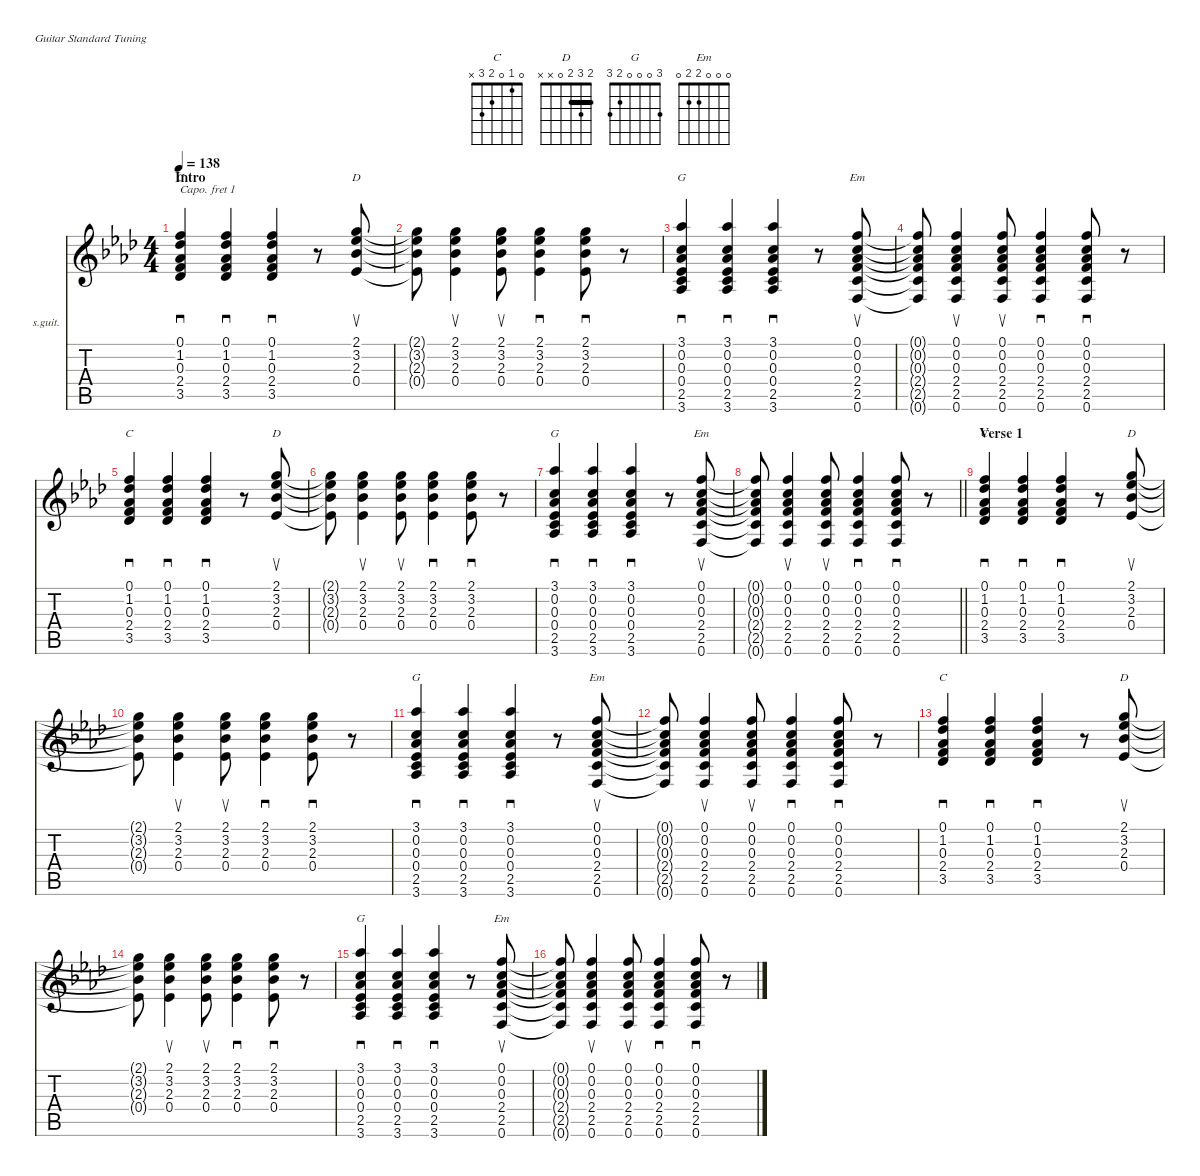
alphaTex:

\defaultSystemsLayout 4
\hideDynamics
\bracketExtendMode nobrackets
\firstSystemTrackNameOrientation horizontal
\otherSystemsTrackNameOrientation horizontal
\track ("cowboy chords 05" "s.guit.") {instrument acousticguitarsteel}
\staff {score tabs}
\capo 1
\tuning (E4 B3 G3 D3 A2 E2)
\chord ("C" 0 1 0 2 3 x) {showfingering false}
\chord ("D" 2 3 2 0 x x) {showfingering false barre 2}
\chord ("G" 3 0 0 0 2 3) {showfingering false}
\chord ("Em" 0 0 0 2 2 0) {showfingering false}
\ts (4 4)
\section ("" "Intro")
\tempo 138
\clef g2
\ks ab
(3.5{acc b} 2.4{acc forcenatural} 0.3{acc b} 1.2{acc b} 0.1{acc forcenatural}).4{sd ch "C" dy mf instrument acousticguitarsteel beam Up} (3.5{acc b} 2.4{acc forcenatural} 0.3{acc b} 1.2{acc b} 0.1{acc forcenatural}).4{sd beam Up} (3.5{acc b} 2.4{acc forcenatural} 0.3{acc b} 1.2{acc b} 0.1{acc forcenatural}).4{sd beam Up} r.8{beam Up} (0.4{acc b} 2.3{acc b} 3.2{acc b} 2.1{acc forcenatural}).8{su ch "D" beam Down} |
(2.1{t acc forcenatural} 3.2{t acc b} 2.3{t acc b} 0.4{t acc b}).8{beam Down} (0.4{acc b} 2.3{acc b} 3.2{acc b} 2.1{acc forcenatural}).4{su beam Down} (0.4{acc b} 2.3{acc b} 3.2{acc b} 2.1{acc forcenatural}).8{su beam Down} (0.4{acc b} 2.3{acc b} 3.2{acc b} 2.1{acc forcenatural}).4{sd beam Down} (0.4{acc b} 2.3{acc b} 3.2{acc b} 2.1{acc forcenatural}).8{sd beam Down} r.8{beam Down} |
(2.5{acc forcenatural} 0.4{acc b} 0.3{acc b} 0.2{acc forcenatural} 3.1{acc b} 3.6{acc b}).4{sd ch "G" beam Up} (2.5{acc forcenatural} 0.4{acc b} 0.3{acc b} 0.2{acc forcenatural} 3.1{acc b} 3.6{acc b}).4{sd beam Up} (2.5{acc forcenatural} 0.4{acc b} 0.3{acc b} 0.2{acc forcenatural} 3.1{acc b} 3.6{acc b}).4{sd beam Up} r.8{beam Up} (2.4{acc forcenatural} 0.3{acc b} 0.2{acc forcenatural} 0.1{acc forcenatural} 0.6{acc forcenatural} 2.5{acc forcenatural}).8{su ch "Em" beam Up} |
(0.1{t acc forcenatural} 0.2{t acc forcenatural} 0.3{t acc b} 2.4{t acc forcenatural} 0.6{t acc forcenatural} 2.5{t acc forcenatural}).8{beam Up} (2.4{acc forcenatural} 0.3{acc b} 0.2{acc forcenatural} 0.1{acc forcenatural} 0.6{acc forcenatural} 2.5{acc forcenatural}).4{su beam Up} (2.4{acc forcenatural} 0.3{acc b} 0.2{acc forcenatural} 0.1{acc forcenatural} 0.6{acc forcenatural} 2.5{acc forcenatural}).8{su beam Up} (2.4{acc forcenatural} 0.3{acc b} 0.2{acc forcenatural} 0.1{acc forcenatural} 0.6{acc forcenatural} 2.5{acc forcenatural}).4{sd beam Up} (2.4{acc forcenatural} 0.3{acc b} 0.2{acc forcenatural} 0.1{acc forcenatural} 0.6{acc forcenatural} 2.5{acc forcenatural}).8{sd beam Up} r.8{beam Up} |
(3.5{acc b} 2.4{acc forcenatural} 0.3{acc b} 1.2{acc b} 0.1{acc forcenatural}).4{sd ch "C" beam Up} (3.5{acc b} 2.4{acc forcenatural} 0.3{acc b} 1.2{acc b} 0.1{acc forcenatural}).4{sd beam Up} (3.5{acc b} 2.4{acc forcenatural} 0.3{acc b} 1.2{acc b} 0.1{acc forcenatural}).4{sd beam Up} r.8{beam Up} (0.4{acc b} 2.3{acc b} 3.2{acc b} 2.1{acc forcenatural}).8{su ch "D" beam Down} |
(2.1{t acc forcenatural} 3.2{t acc b} 2.3{t acc b} 0.4{t acc b}).8{beam Down} (0.4{acc b} 2.3{acc b} 3.2{acc b} 2.1{acc forcenatural}).4{su beam Down} (0.4{acc b} 2.3{acc b} 3.2{acc b} 2.1{acc forcenatural}).8{su beam Down} (0.4{acc b} 2.3{acc b} 3.2{acc b} 2.1{acc forcenatural}).4{sd beam Down} (0.4{acc b} 2.3{acc b} 3.2{acc b} 2.1{acc forcenatural}).8{sd beam Down} r.8{beam Down} |
(2.5{acc forcenatural} 0.4{acc b} 0.3{acc b} 0.2{acc forcenatural} 3.1{acc b} 3.6{acc b}).4{sd ch "G" beam Up} (2.5{acc forcenatural} 0.4{acc b} 0.3{acc b} 0.2{acc forcenatural} 3.1{acc b} 3.6{acc b}).4{sd beam Up} (2.5{acc forcenatural} 0.4{acc b} 0.3{acc b} 0.2{acc forcenatural} 3.1{acc b} 3.6{acc b}).4{sd beam Up} r.8{beam Up} (2.4{acc forcenatural} 0.3{acc b} 0.2{acc forcenatural} 0.1{acc forcenatural} 0.6{acc forcenatural} 2.5{acc forcenatural}).8{su ch "Em" beam Up} |
\barLineRight lightlight
(0.1{t acc forcenatural} 0.2{t acc forcenatural} 0.3{t acc b} 2.4{t acc forcenatural} 0.6{t acc forcenatural} 2.5{t acc forcenatural}).8{beam Up} (2.4{acc forcenatural} 0.3{acc b} 0.2{acc forcenatural} 0.1{acc forcenatural} 0.6{acc forcenatural} 2.5{acc forcenatural}).4{su beam Up} (2.4{acc forcenatural} 0.3{acc b} 0.2{acc forcenatural} 0.1{acc forcenatural} 0.6{acc forcenatural} 2.5{acc forcenatural}).8{su beam Up} (2.4{acc forcenatural} 0.3{acc b} 0.2{acc forcenatural} 0.1{acc forcenatural} 0.6{acc forcenatural} 2.5{acc forcenatural}).4{sd beam Up} (2.4{acc forcenatural} 0.3{acc b} 0.2{acc forcenatural} 0.1{acc forcenatural} 0.6{acc forcenatural} 2.5{acc forcenatural}).8{sd beam Up} r.8{beam Up} |
\section ("" "Verse 1")
(3.5{acc b} 2.4{acc forcenatural} 0.3{acc b} 1.2{acc b} 0.1{acc forcenatural}).4{sd ch "C" beam Up} (3.5{acc b} 2.4{acc forcenatural} 0.3{acc b} 1.2{acc b} 0.1{acc forcenatural}).4{sd beam Up} (3.5{acc b} 2.4{acc forcenatural} 0.3{acc b} 1.2{acc b} 0.1{acc forcenatural}).4{sd beam Up} r.8{beam Up} (0.4{acc b} 2.3{acc b} 3.2{acc b} 2.1{acc forcenatural}).8{su ch "D" beam Down} |
(2.1{t acc forcenatural} 3.2{t acc b} 2.3{t acc b} 0.4{t acc b}).8{beam Down} (0.4{acc b} 2.3{acc b} 3.2{acc b} 2.1{acc forcenatural}).4{su beam Down} (0.4{acc b} 2.3{acc b} 3.2{acc b} 2.1{acc forcenatural}).8{su beam Down} (0.4{acc b} 2.3{acc b} 3.2{acc b} 2.1{acc forcenatural}).4{sd beam Down} (0.4{acc b} 2.3{acc b} 3.2{acc b} 2.1{acc forcenatural}).8{sd beam Down} r.8{beam Down} |
(2.5{acc forcenatural} 0.4{acc b} 0.3{acc b} 0.2{acc forcenatural} 3.1{acc b} 3.6{acc b}).4{sd ch "G" beam Up} (2.5{acc forcenatural} 0.4{acc b} 0.3{acc b} 0.2{acc forcenatural} 3.1{acc b} 3.6{acc b}).4{sd beam Up} (2.5{acc forcenatural} 0.4{acc b} 0.3{acc b} 0.2{acc forcenatural} 3.1{acc b} 3.6{acc b}).4{sd beam Up} r.8{beam Up} (2.4{acc forcenatural} 0.3{acc b} 0.2{acc forcenatural} 0.1{acc forcenatural} 0.6{acc forcenatural} 2.5{acc forcenatural}).8{su ch "Em" beam Up} |
(0.1{t acc forcenatural} 0.2{t acc forcenatural} 0.3{t acc b} 2.4{t acc forcenatural} 0.6{t acc forcenatural} 2.5{t acc forcenatural}).8{beam Up} (2.4{acc forcenatural} 0.3{acc b} 0.2{acc forcenatural} 0.1{acc forcenatural} 0.6{acc forcenatural} 2.5{acc forcenatural}).4{su beam Up} (2.4{acc forcenatural} 0.3{acc b} 0.2{acc forcenatural} 0.1{acc forcenatural} 0.6{acc forcenatural} 2.5{acc forcenatural}).8{su beam Up} (2.4{acc forcenatural} 0.3{acc b} 0.2{acc forcenatural} 0.1{acc forcenatural} 0.6{acc forcenatural} 2.5{acc forcenatural}).4{sd beam Up} (2.4{acc forcenatural} 0.3{acc b} 0.2{acc forcenatural} 0.1{acc forcenatural} 0.6{acc forcenatural} 2.5{acc forcenatural}).8{sd beam Up} r.8{beam Up} |
(3.5{acc b} 2.4{acc forcenatural} 0.3{acc b} 1.2{acc b} 0.1{acc forcenatural}).4{sd ch "C" beam Up} (3.5{acc b} 2.4{acc forcenatural} 0.3{acc b} 1.2{acc b} 0.1{acc forcenatural}).4{sd beam Up} (3.5{acc b} 2.4{acc forcenatural} 0.3{acc b} 1.2{acc b} 0.1{acc forcenatural}).4{sd beam Up} r.8{beam Up} (0.4{acc b} 2.3{acc b} 3.2{acc b} 2.1{acc forcenatural}).8{su ch "D" beam Down} |
(2.1{t acc forcenatural} 3.2{t acc b} 2.3{t acc b} 0.4{t acc b}).8{beam Down} (0.4{acc b} 2.3{acc b} 3.2{acc b} 2.1{acc forcenatural}).4{su beam Down} (0.4{acc b} 2.3{acc b} 3.2{acc b} 2.1{acc forcenatural}).8{su beam Down} (0.4{acc b} 2.3{acc b} 3.2{acc b} 2.1{acc forcenatural}).4{sd beam Down} (0.4{acc b} 2.3{acc b} 3.2{acc b} 2.1{acc forcenatural}).8{sd beam Down} r.8{beam Down} |
(2.5{acc forcenatural} 0.4{acc b} 0.3{acc b} 0.2{acc forcenatural} 3.1{acc b} 3.6{acc b}).4{sd ch "G" beam Up} (2.5{acc forcenatural} 0.4{acc b} 0.3{acc b} 0.2{acc forcenatural} 3.1{acc b} 3.6{acc b}).4{sd beam Up} (2.5{acc forcenatural} 0.4{acc b} 0.3{acc b} 0.2{acc forcenatural} 3.1{acc b} 3.6{acc b}).4{sd beam Up} r.8{beam Up} (2.4{acc forcenatural} 0.3{acc b} 0.2{acc forcenatural} 0.1{acc forcenatural} 0.6{acc forcenatural} 2.5{acc forcenatural}).8{su ch "Em" beam Up} |
(0.1{t acc forcenatural} 0.2{t acc forcenatural} 0.3{t acc b} 2.4{t acc forcenatural} 0.6{t acc forcenatural} 2.5{t acc forcenatural}).8{beam Up} (2.4{acc forcenatural} 0.3{acc b} 0.2{acc forcenatural} 0.1{acc forcenatural} 0.6{acc forcenatural} 2.5{acc forcenatural}).4{su beam Up} (2.4{acc forcenatural} 0.3{acc b} 0.2{acc forcenatural} 0.1{acc forcenatural} 0.6{acc forcenatural} 2.5{acc forcenatural}).8{su beam Up} (2.4{acc forcenatural} 0.3{acc b} 0.2{acc forcenatural} 0.1{acc forcenatural} 0.6{acc forcenatural} 2.5{acc forcenatural}).4{sd beam Up} (2.4{acc forcenatural} 0.3{acc b} 0.2{acc forcenatural} 0.1{acc forcenatural} 0.6{acc forcenatural} 2.5{acc forcenatural}).8{sd beam Up} r.8{beam Up}
